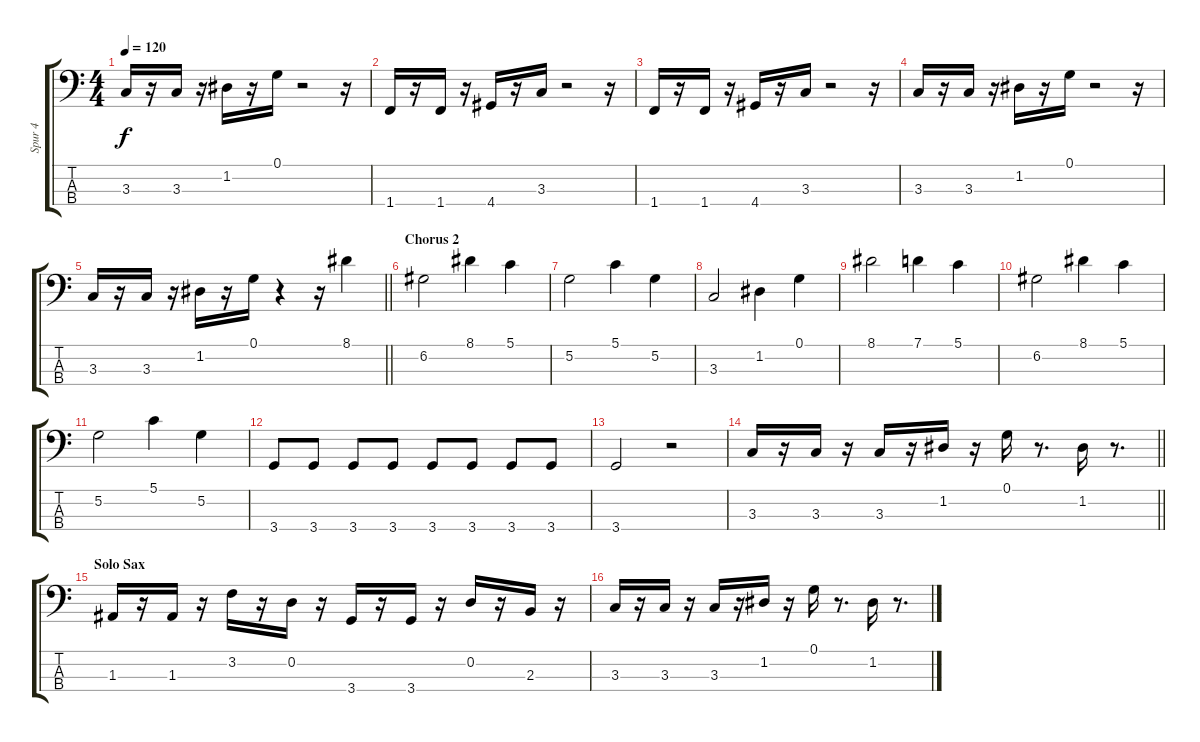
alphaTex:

\track ("Spur 4" "Spur 4") {instrument fretlessbass}
\staff {score tabs}
\tuning (G2 D2 A1 E1) {hide}
\ts (4 4)
\tempo 120
\clef f4
\ks c
3.3.16{dy f} r.16 3.3.16 r.16 1.2.16 r.16 0.1.16 r.2 r.16 |
1.4.16 r.16 1.4.16 r.16 4.4.16 r.16 3.3.16 r.2 r.16 |
1.4.16 r.16 1.4.16 r.16 4.4.16 r.16 3.3.16 r.2 r.16 |
3.3.16 r.16 3.3.16 r.16 1.2.16 r.16 0.1.16 r.2 r.16 |
\barLineRight lightlight
3.3.16 r.16 3.3.16 r.16 1.2.16 r.16 0.1.16 r.4 r.16 8.1.4 |
\section ("" "Chorus 2")
6.2.2 8.1.4 5.1.4 |
5.2.2 5.1.4 5.2.4 |
3.3.2 1.2.4 0.1.4 |
8.1.2 7.1.4 5.1.4 |
6.2.2 8.1.4 5.1.4 |
5.2.2 5.1.4 5.2.4 |
3.4.8 3.4.8 3.4.8 3.4.8 3.4.8 3.4.8 3.4.8 3.4.8 |
3.4.2 r.2 |
\barLineRight lightlight
3.3.16 r.16 3.3.16 r.16 3.3.16 r.16 1.2.16 r.16 0.1.16 r.8{d} 1.2.16 r.8{d} |
\section ("" "Solo Sax")
1.3.16 r.16 1.3.16 r.16 3.2.16 r.16 0.2.16 r.16 3.4.16 r.16 3.4.16 r.16 0.2.16 r.16 2.3.16 r.16 |
3.3.16 r.16 3.3.16 r.16 3.3.16 r.16 1.2.16 r.16 0.1.16 r.8{d} 1.2.16 r.8{d}
